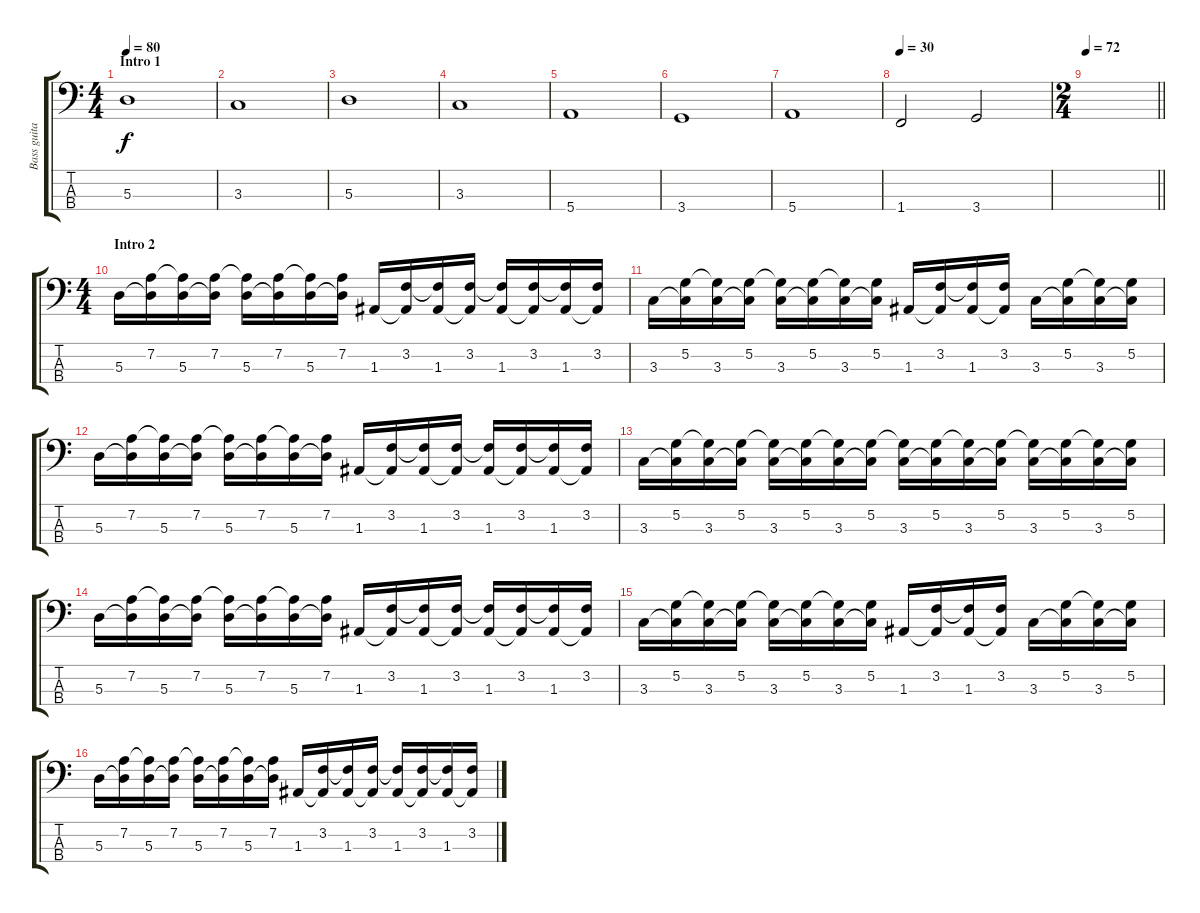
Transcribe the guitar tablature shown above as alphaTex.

\track ("Bass guitar" "Bass guita") {instrument electricbassfinger}
\staff {score tabs}
\tuning (G2 D2 A1 E1) {hide}
\ts (4 4)
\section ("" "Intro 1")
\tempo 80
\clef f4
\ks c
5.3.1{dy f instrument electricbassfinger} |
3.3.1 |
5.3.1 |
3.3.1 |
5.4.1 |
3.4.1 |
5.4.1 |
\tempo 30
1.4.2 3.4.2 |
\ts (2 4)
\tempo 72
\barLineRight lightlight
|
\ts (4 4)
\section ("" "Intro 2")
5.3.16 (7.2 5.3{t}).16 (7.2{t} 5.3).16 (7.2 5.3{t}).16 (7.2{t} 5.3).16 (7.2 5.3{t}).16 (7.2{t} 5.3).16 (7.2 5.3{t}).16 1.3.16 (3.2 1.3{t}).16 (3.2{t} 1.3).16 (3.2 1.3{t}).16 (3.2{t} 1.3).16 (3.2 1.3{t}).16 (3.2{t} 1.3).16 (3.2 1.3{t}).16 |
3.3.16 (5.2 3.3{t}).16 (5.2{t} 3.3).16 (5.2 3.3{t}).16 (5.2{t} 3.3).16 (5.2 3.3{t}).16 (5.2{t} 3.3).16 (5.2 3.3{t}).16 1.3.16 (3.2 1.3{t}).16 (3.2{t} 1.3).16 (3.2 1.3{t}).16 3.3.16 (5.2 3.3{t}).16 (5.2{t} 3.3).16 (5.2 3.3{t}).16 |
5.3.16 (7.2 5.3{t}).16 (7.2{t} 5.3).16 (7.2 5.3{t}).16 (7.2{t} 5.3).16 (7.2 5.3{t}).16 (7.2{t} 5.3).16 (7.2 5.3{t}).16 1.3.16 (3.2 1.3{t}).16 (3.2{t} 1.3).16 (3.2 1.3{t}).16 (3.2{t} 1.3).16 (3.2 1.3{t}).16 (3.2{t} 1.3).16 (3.2 1.3{t}).16 |
3.3.16 (5.2 3.3{t}).16 (5.2{t} 3.3).16 (5.2 3.3{t}).16 (5.2{t} 3.3).16 (5.2 3.3{t}).16 (5.2{t} 3.3).16 (5.2 3.3{t}).16 (5.2{t} 3.3).16 (5.2 3.3{t}).16 (5.2{t} 3.3).16 (5.2 3.3{t}).16 (5.2{t} 3.3).16 (5.2 3.3{t}).16 (5.2{t} 3.3).16 (5.2 3.3{t}).16 |
5.3.16 (7.2 5.3{t}).16 (7.2{t} 5.3).16 (7.2 5.3{t}).16 (7.2{t} 5.3).16 (7.2 5.3{t}).16 (7.2{t} 5.3).16 (7.2 5.3{t}).16 1.3.16 (3.2 1.3{t}).16 (3.2{t} 1.3).16 (3.2 1.3{t}).16 (3.2{t} 1.3).16 (3.2 1.3{t}).16 (3.2{t} 1.3).16 (3.2 1.3{t}).16 |
3.3.16 (5.2 3.3{t}).16 (5.2{t} 3.3).16 (5.2 3.3{t}).16 (5.2{t} 3.3).16 (5.2 3.3{t}).16 (5.2{t} 3.3).16 (5.2 3.3{t}).16 1.3.16 (3.2 1.3{t}).16 (3.2{t} 1.3).16 (3.2 1.3{t}).16 3.3.16 (5.2 3.3{t}).16 (5.2{t} 3.3).16 (5.2 3.3{t}).16 |
5.3.16 (7.2 5.3{t}).16 (7.2{t} 5.3).16 (7.2 5.3{t}).16 (7.2{t} 5.3).16 (7.2 5.3{t}).16 (7.2{t} 5.3).16 (7.2 5.3{t}).16 1.3.16 (3.2 1.3{t}).16 (3.2{t} 1.3).16 (3.2 1.3{t}).16 (3.2{t} 1.3).16 (3.2 1.3{t}).16 (3.2{t} 1.3).16 (3.2 1.3{t}).16
